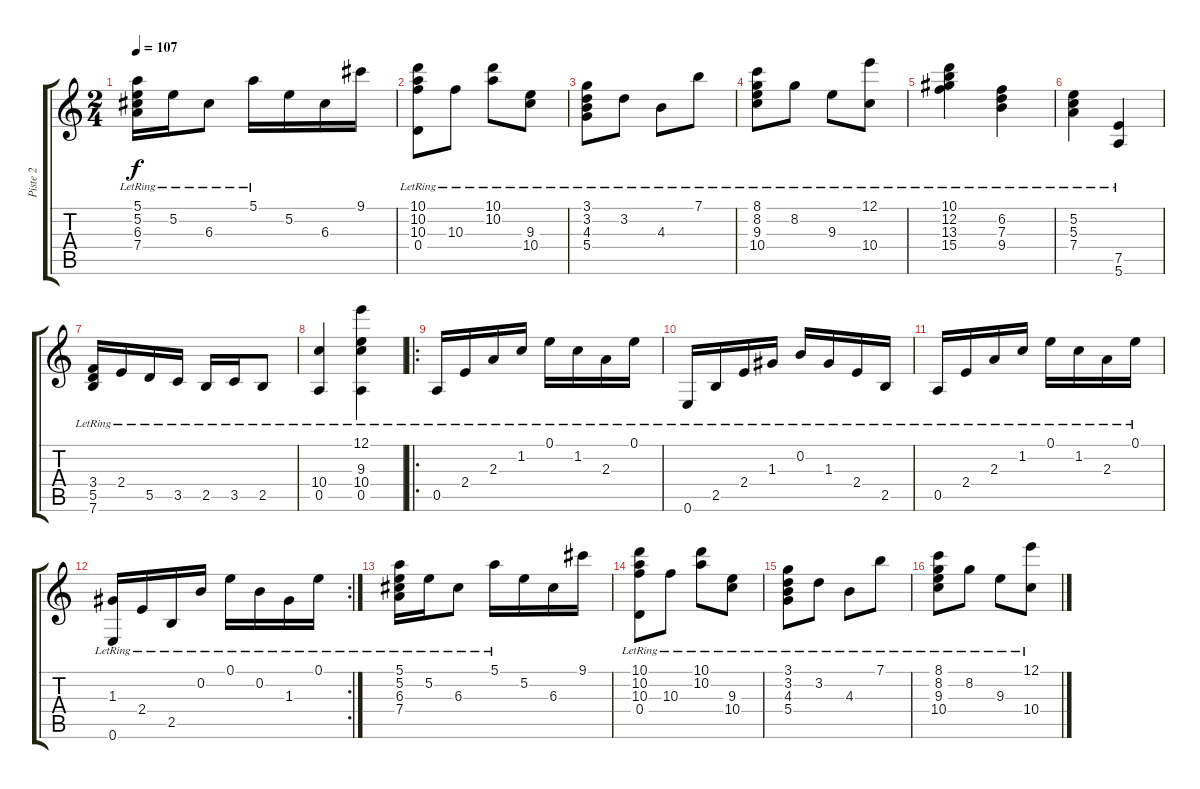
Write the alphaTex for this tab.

\track ("Piste 2" "Piste 2") {instrument acousticguitarsteel}
\staff {score tabs}
\tuning (E4 B3 G3 D3 A2 E2) {hide}
\ts (2 4)
\tempo 107
\clef g2
\ks c
(5.1 5.2{lr} 6.3{lr} 7.4{lr}).16{dy f} 5.2{lr}.16 6.3{lr}.8 5.1{lr}.16 5.2.16 6.3.16 9.1.16 |
(10.1{lr} 10.2{lr} 10.3 0.4{lr}).8 10.3{lr}.8 (10.1{lr} 10.2{lr}).8 (9.3{lr} 10.4{lr}).8 |
(3.1{lr} 3.2{lr} 4.3{lr} 5.4{lr}).8 3.2{lr}.8 4.3{lr}.8 7.1{lr}.8 |
(8.1{lr} 8.2{lr} 9.3{lr} 10.4{lr}).8 8.2{lr}.8 9.3{lr}.8 (12.1{lr} 10.4{lr}).8 |
(10.1{lr} 12.2{lr} 13.3{lr} 15.4{lr}).4 (6.2{lr} 7.3{lr} 9.4{lr}).4 |
(5.2{lr} 5.3{lr} 7.4{lr}).4 (7.5{lr} 5.6{lr}).4 |
(3.4{lr} 5.5{lr} 7.6{lr}).16 2.4{lr}.16 5.5{lr}.16 3.5{lr}.16 2.5{lr}.16 3.5{lr}.16 2.5{lr}.8 |
(10.4{lr} 0.5{lr}).4 (12.1{lr} 9.3{lr} 10.4{lr} 0.5{lr}).4 |
\ro
0.5{lr}.16 2.4{lr}.16 2.3{lr}.16 1.2{lr}.16 0.1{lr}.16 1.2{lr}.16 2.3{lr}.16 0.1{lr}.16 |
0.6{lr}.16 2.5{lr}.16 2.4{lr}.16 1.3{lr}.16 0.2{lr}.16 1.3{lr}.16 2.4{lr}.16 2.5{lr}.16 |
0.5{lr}.16 2.4{lr}.16 2.3{lr}.16 1.2{lr}.16 0.1{lr}.16 1.2{lr}.16 2.3{lr}.16 0.1{lr}.16 |
\rc 2
(1.3 0.6{lr}).16 2.4{lr}.16 2.5{lr}.16 0.2{lr}.16 0.1{lr}.16 0.2{lr}.16 1.3{lr}.16 0.1{lr}.16 |
(5.1 5.2{lr} 6.3{lr} 7.4{lr}).16 5.2{lr}.16 6.3{lr}.8 5.1{lr}.16 5.2.16 6.3.16 9.1.16 |
(10.1{lr} 10.2{lr} 10.3 0.4{lr}).8 10.3{lr}.8 (10.1{lr} 10.2{lr}).8 (9.3{lr} 10.4{lr}).8 |
(3.1{lr} 3.2{lr} 4.3{lr} 5.4{lr}).8 3.2{lr}.8 4.3{lr}.8 7.1{lr}.8 |
(8.1{lr} 8.2{lr} 9.3{lr} 10.4{lr}).8 8.2{lr}.8 9.3{lr}.8 (12.1{lr} 10.4{lr}).8
